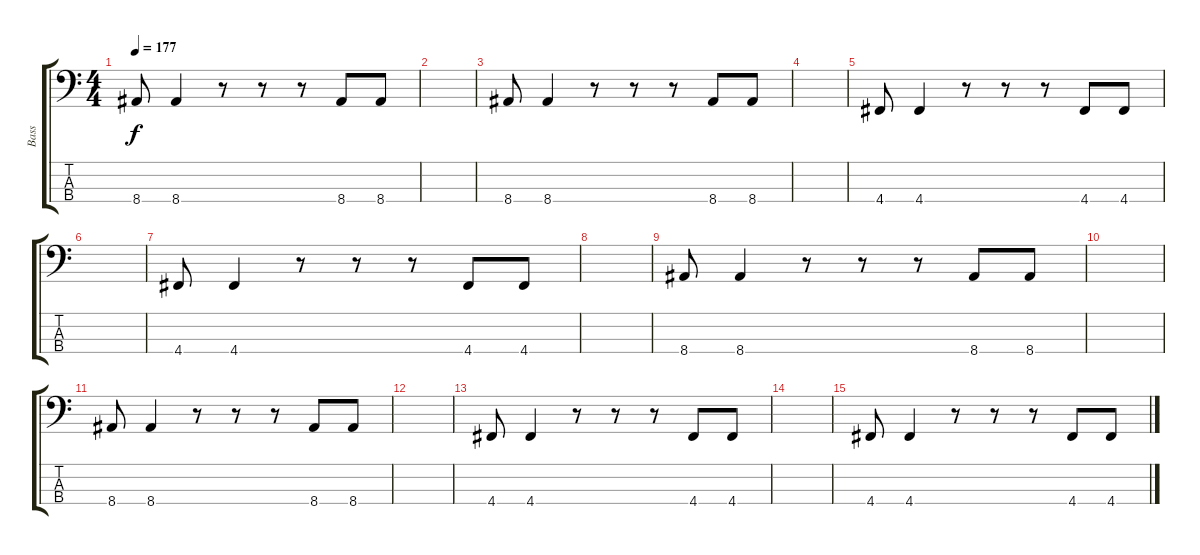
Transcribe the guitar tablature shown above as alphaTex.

\track ("Bass" "Bass") {instrument electricbassfinger}
\staff {score tabs}
\tuning (G2 D2 A1 D1) {hide}
\ts (4 4)
\tempo 177
\clef f4
\ks c
8.4.8{dy f instrument electricbassfinger} 8.4.4 r.8 r.8 r.8 8.4.8 8.4.8 |
|
8.4.8 8.4.4 r.8 r.8 r.8 8.4.8 8.4.8 |
|
4.4.8 4.4.4 r.8 r.8 r.8 4.4.8 4.4.8 |
|
4.4.8 4.4.4 r.8 r.8 r.8 4.4.8 4.4.8 |
|
8.4.8 8.4.4 r.8 r.8 r.8 8.4.8 8.4.8 |
|
8.4.8 8.4.4 r.8 r.8 r.8 8.4.8 8.4.8 |
|
4.4.8 4.4.4 r.8 r.8 r.8 4.4.8 4.4.8 |
|
4.4.8 4.4.4 r.8 r.8 r.8 4.4.8 4.4.8
